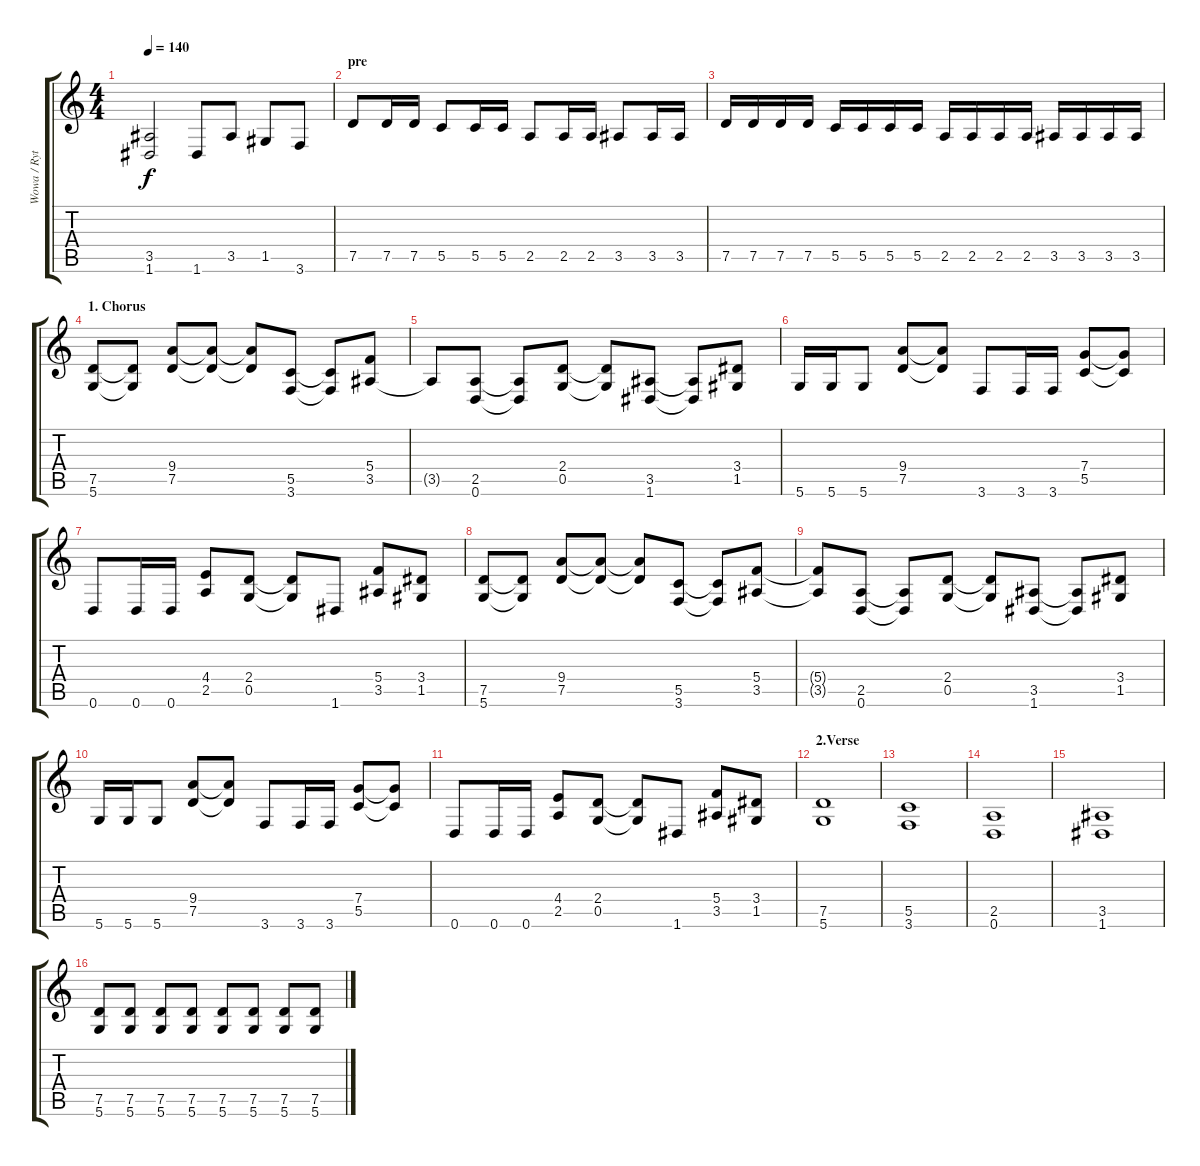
\track ("Wowa / Rythm Guitar" "Wowa / Ryt") {instrument distortionguitar}
\staff {score tabs}
\tuning (D4 A3 F3 C3 G2 D2) {hide}
\ts (4 4)
\tempo 140
\clef g2
\ks c
(3.5 1.6).2{dy f} 1.6.8 3.5.8 1.5.8 3.6.8 |
\section ("" "pre")
7.5.8{volume 12 balance 14} 7.5.16 7.5.16 5.5.8 5.5.16 5.5.16 2.5.8 2.5.16 2.5.16 3.5.8 3.5.16 3.5.16 |
7.5.16 7.5.16 7.5.16 7.5.16 5.5.16 5.5.16 5.5.16 5.5.16 2.5.16 2.5.16 2.5.16 2.5.16 3.5.16 3.5.16 3.5.16 3.5.16 |
\section ("" "1. Chorus")
(7.5 5.6).8 (7.5{t} 5.6{t}).8 (9.4 7.5).8 (9.4{t} 7.5{t}).8 (9.4{t} 7.5{t}).8 (5.5 3.6).8 (5.5{t} 3.6{t}).8 (5.4 3.5).8 |
3.5{t}.8 (2.5 0.6).8 (2.5{t} 0.6{t}).8 (2.4 0.5).8 (2.4{t} 0.5{t}).8 (3.5 1.6).8 (3.5{t} 1.6{t}).8 (3.4 1.5).8 |
5.6.16 5.6.16 5.6.8 (9.4 7.5).8 (9.4{t} 7.5{t}).8 3.6.8 3.6.16 3.6.16 (7.4 5.5).8 (7.4{t} 5.5{t}).8 |
0.6.8 0.6.16 0.6.16 (4.4 2.5).8 (2.4 0.5).8 (2.4{t} 0.5{t}).8 1.6.8 (5.4 3.5).8 (3.4 1.5).8 |
(7.5 5.6).8 (7.5{t} 5.6{t}).8 (9.4 7.5).8 (9.4{t} 7.5{t}).8 (9.4{t} 7.5{t}).8 (5.5 3.6).8 (5.5{t} 3.6{t}).8 (5.4 3.5).8 |
(5.4{t} 3.5{t}).8 (2.5 0.6).8 (2.5{t} 0.6{t}).8 (2.4 0.5).8 (2.4{t} 0.5{t}).8 (3.5 1.6).8 (3.5{t} 1.6{t}).8 (3.4 1.5).8 |
5.6.16 5.6.16 5.6.8 (9.4 7.5).8 (9.4{t} 7.5{t}).8 3.6.8 3.6.16 3.6.16 (7.4 5.5).8 (7.4{t} 5.5{t}).8 |
0.6.8 0.6.16 0.6.16 (4.4 2.5).8 (2.4 0.5).8 (2.4{t} 0.5{t}).8 1.6.8 (5.4 3.5).8 (3.4 1.5).8 |
\section ("" "2.Verse")
(7.5 5.6).1{balance 10} |
(5.5 3.6).1 |
(2.5 0.6).1 |
(3.5 1.6).1 |
(7.5 5.6).8 (7.5 5.6).8 (7.5 5.6).8 (7.5 5.6).8 (7.5 5.6).8 (7.5 5.6).8 (7.5 5.6).8 (7.5 5.6).8
